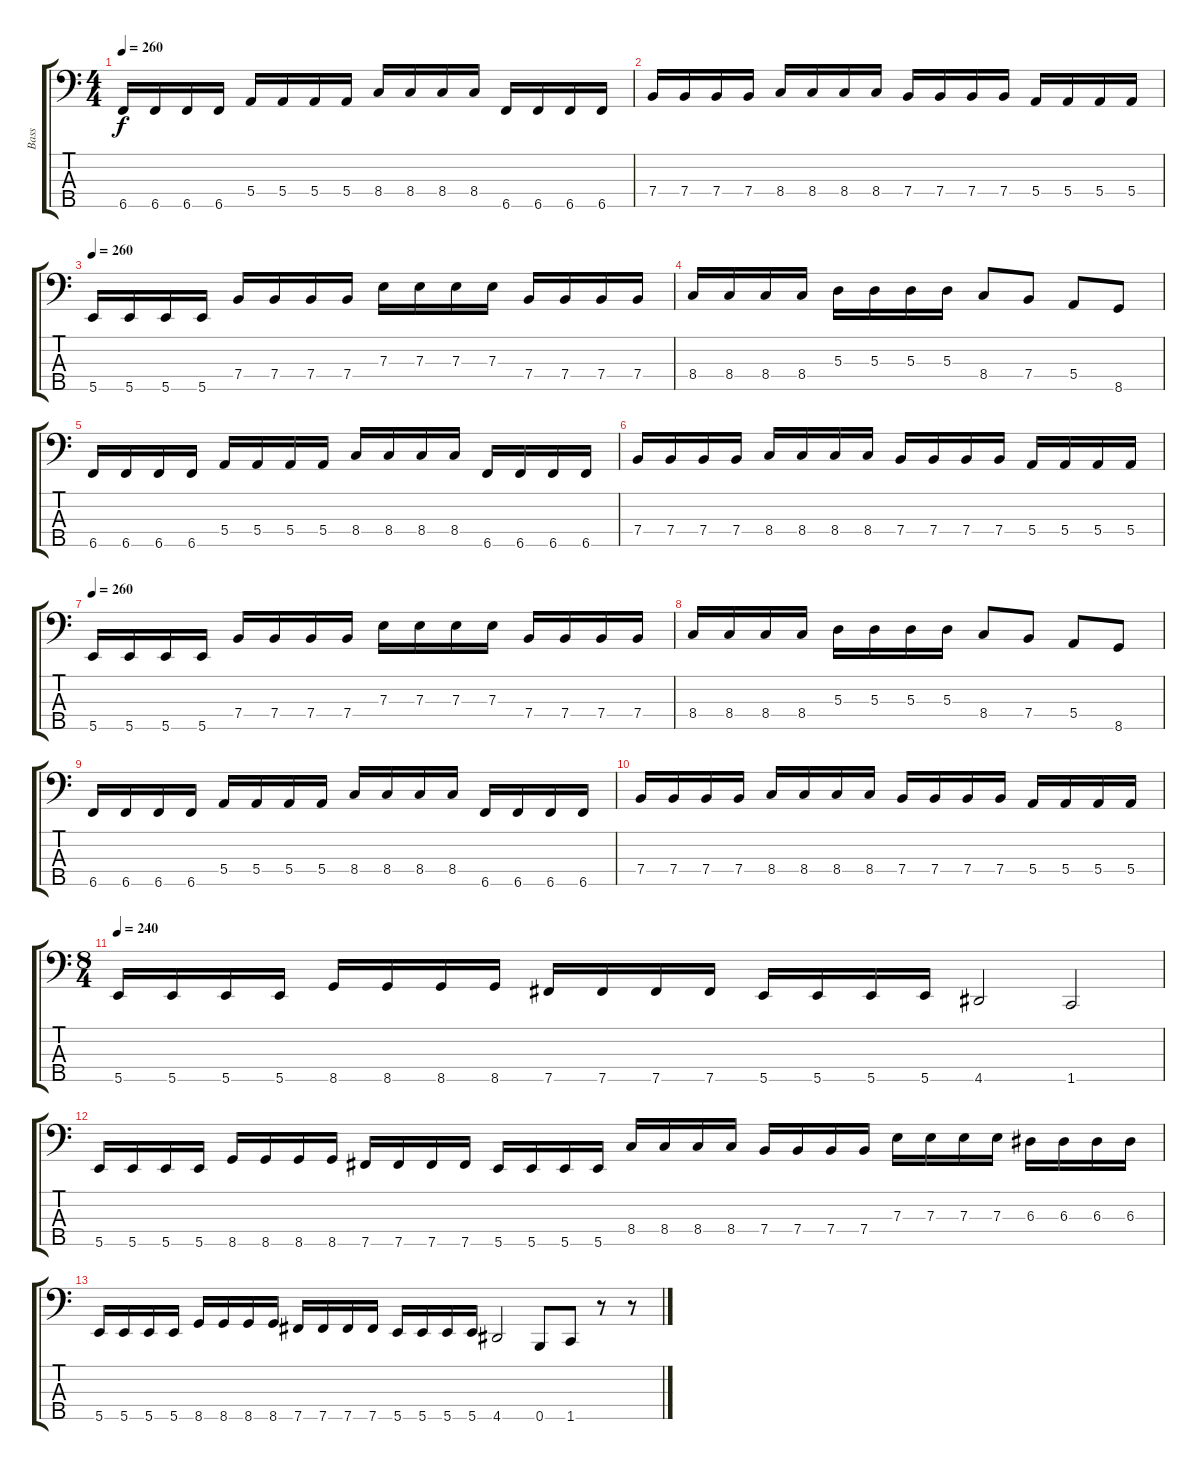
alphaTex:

\track ("Bass" "Bass") {instrument electricbassfinger}
\staff {score tabs}
\tuning (G2 D2 A1 E1 B0) {hide}
\ts (4 4)
\tempo 260
\clef f4
\ks c
6.5.16{dy f} 6.5.16 6.5.16 6.5.16 5.4.16 5.4.16 5.4.16 5.4.16 8.4.16 8.4.16 8.4.16 8.4.16 6.5.16 6.5.16 6.5.16 6.5.16 |
7.4.16 7.4.16 7.4.16 7.4.16 8.4.16 8.4.16 8.4.16 8.4.16 7.4.16 7.4.16 7.4.16 7.4.16 5.4.16 5.4.16 5.4.16 5.4.16 |
\tempo 260
5.5.16 5.5.16 5.5.16 5.5.16 7.4.16 7.4.16 7.4.16 7.4.16 7.3.16 7.3.16 7.3.16 7.3.16 7.4.16 7.4.16 7.4.16 7.4.16 |
8.4.16 8.4.16 8.4.16 8.4.16 5.3.16 5.3.16 5.3.16 5.3.16 8.4.8 7.4.8 5.4.8 8.5.8 |
6.5.16 6.5.16 6.5.16 6.5.16 5.4.16 5.4.16 5.4.16 5.4.16 8.4.16 8.4.16 8.4.16 8.4.16 6.5.16 6.5.16 6.5.16 6.5.16 |
7.4.16 7.4.16 7.4.16 7.4.16 8.4.16 8.4.16 8.4.16 8.4.16 7.4.16 7.4.16 7.4.16 7.4.16 5.4.16 5.4.16 5.4.16 5.4.16 |
\tempo 260
5.5.16 5.5.16 5.5.16 5.5.16 7.4.16 7.4.16 7.4.16 7.4.16 7.3.16 7.3.16 7.3.16 7.3.16 7.4.16 7.4.16 7.4.16 7.4.16 |
8.4.16 8.4.16 8.4.16 8.4.16 5.3.16 5.3.16 5.3.16 5.3.16 8.4.8 7.4.8 5.4.8 8.5.8 |
6.5.16 6.5.16 6.5.16 6.5.16 5.4.16 5.4.16 5.4.16 5.4.16 8.4.16 8.4.16 8.4.16 8.4.16 6.5.16 6.5.16 6.5.16 6.5.16 |
7.4.16 7.4.16 7.4.16 7.4.16 8.4.16 8.4.16 8.4.16 8.4.16 7.4.16 7.4.16 7.4.16 7.4.16 5.4.16 5.4.16 5.4.16 5.4.16 |
\ts (8 4)
\tempo 240
5.5.16 5.5.16 5.5.16 5.5.16 8.5.16 8.5.16 8.5.16 8.5.16 7.5.16 7.5.16 7.5.16 7.5.16 5.5.16 5.5.16 5.5.16 5.5.16 4.5.2 1.5.2 |
5.5.16 5.5.16 5.5.16 5.5.16 8.5.16 8.5.16 8.5.16 8.5.16 7.5.16 7.5.16 7.5.16 7.5.16 5.5.16 5.5.16 5.5.16 5.5.16 8.4.16 8.4.16 8.4.16 8.4.16 7.4.16 7.4.16 7.4.16 7.4.16 7.3.16 7.3.16 7.3.16 7.3.16 6.3.16 6.3.16 6.3.16 6.3.16 |
5.5.16 5.5.16 5.5.16 5.5.16 8.5.16 8.5.16 8.5.16 8.5.16 7.5.16 7.5.16 7.5.16 7.5.16 5.5.16 5.5.16 5.5.16 5.5.16 4.5.2 0.5.8 1.5.8 r.8 r.8
